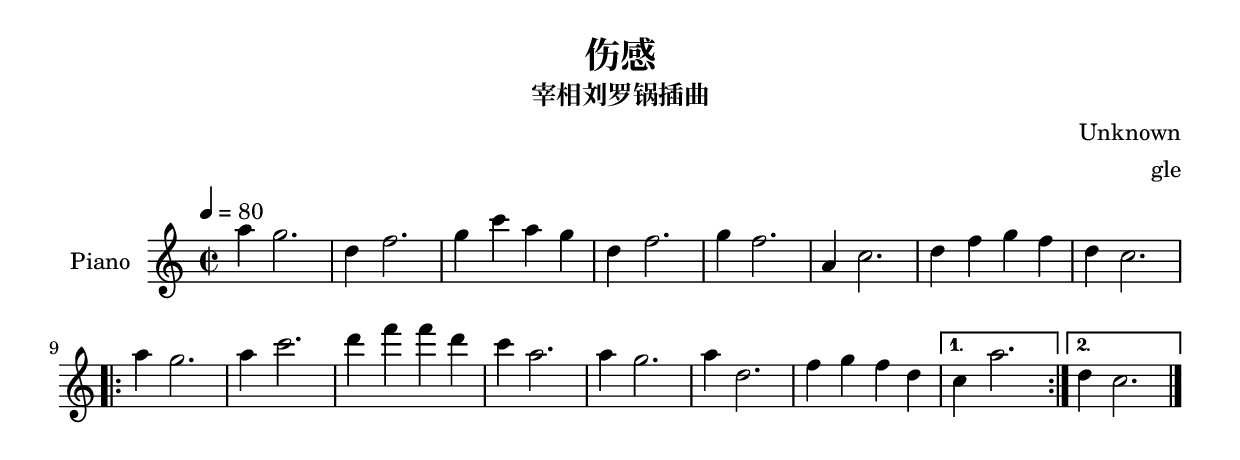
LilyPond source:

% 宰相刘罗锅插曲
% 第二集：刘墉摘下斗笠，露出驼背，霞儿格格很伤心。

\version "2.20.0"
\header {
  title = "伤感"
  subtitle = "宰相刘罗锅插曲"
  composer = "Unknown"
  arranger = "gle"
}

\new Staff \with {
  instrumentName = Piano
} {
  \tempo 4 = 80
  \clef "treble"
  \key a \minor
  \time 2/2
  a''4 g''2. | d''4 f''2. |
  g''4 c'''4 a''4 g''4 | d''4 f''2. |
  g''4 f''2. | a'4 c''2. |
  d''4 f''4 g''4 f''4 | d''4 c''2. |
  \repeat volta 2 { a''4 g''2. | a''4 c'''2. |
  d'''4 f'''4 f'''4 d'''4 | c'''4 a''2. |
  a''4 g''2. | a''4 d''2. |
  f''4 g''4 f''4 d''4 |
  } \alternative {
	  { c''4 a''2. | }
	  { d''4 c''2.}
  } \bar "|."
}
